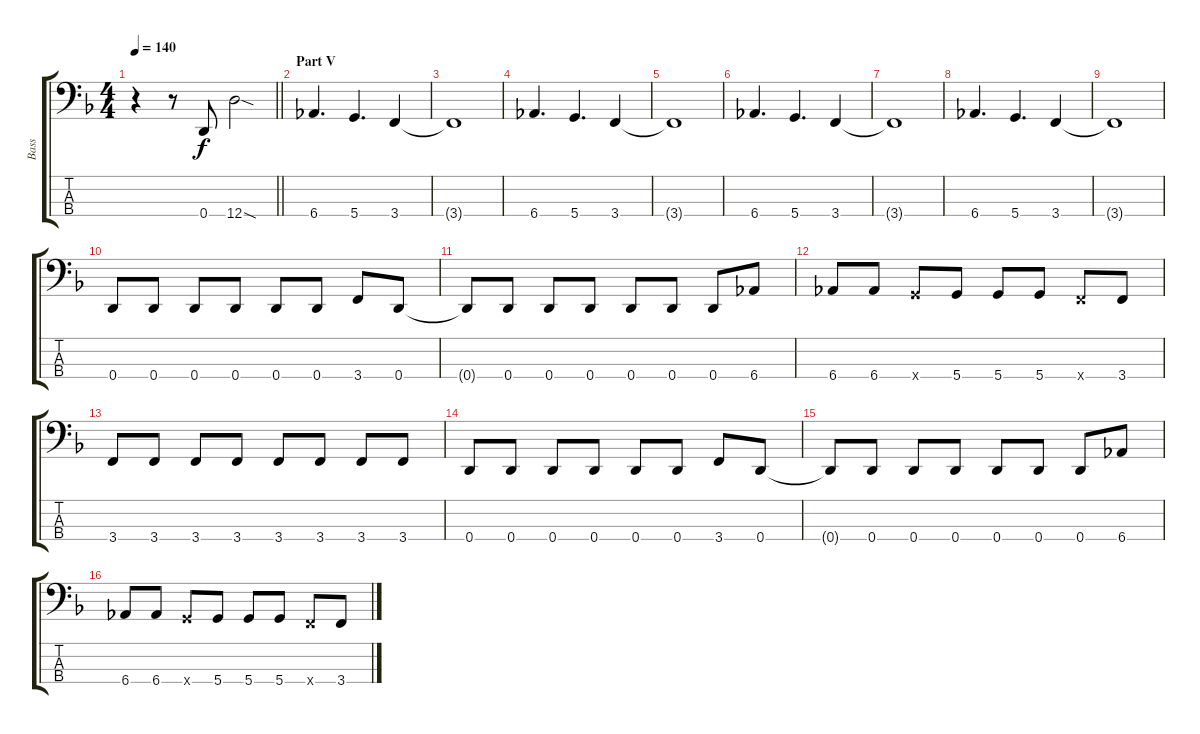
\track ("Bass" "Bass") {instrument electricbassfinger}
\staff {score tabs}
\tuning (G2 D2 A1 D1) {hide}
\ts (4 4)
\tempo 140
\clef f4
\barLineRight lightlight
\ks dminor
r.4{dy f} r.8 0.4.8 12.4{sod}.2 |
\section ("" "Part V")
6.4.4{d} 5.4.4{d} 3.4.4 |
3.4{t}.1 |
6.4.4{d} 5.4.4{d} 3.4.4 |
3.4{t}.1 |
6.4.4{d} 5.4.4{d} 3.4.4 |
3.4{t}.1 |
6.4.4{d} 5.4.4{d} 3.4.4 |
3.4{t}.1 |
0.4.8 0.4.8 0.4.8 0.4.8 0.4.8 0.4.8 3.4.8 0.4.8 |
0.4{t}.8 0.4.8 0.4.8 0.4.8 0.4.8 0.4.8 0.4.8 6.4.8 |
6.4.8 6.4.8 5.4{x}.8 5.4.8 5.4.8 5.4.8 3.4{x}.8 3.4.8 |
3.4.8 3.4.8 3.4.8 3.4.8 3.4.8 3.4.8 3.4.8 3.4.8 |
0.4.8 0.4.8 0.4.8 0.4.8 0.4.8 0.4.8 3.4.8 0.4.8 |
0.4{t}.8 0.4.8 0.4.8 0.4.8 0.4.8 0.4.8 0.4.8 6.4.8 |
6.4.8 6.4.8 5.4{x}.8 5.4.8 5.4.8 5.4.8 3.4{x}.8 3.4.8
